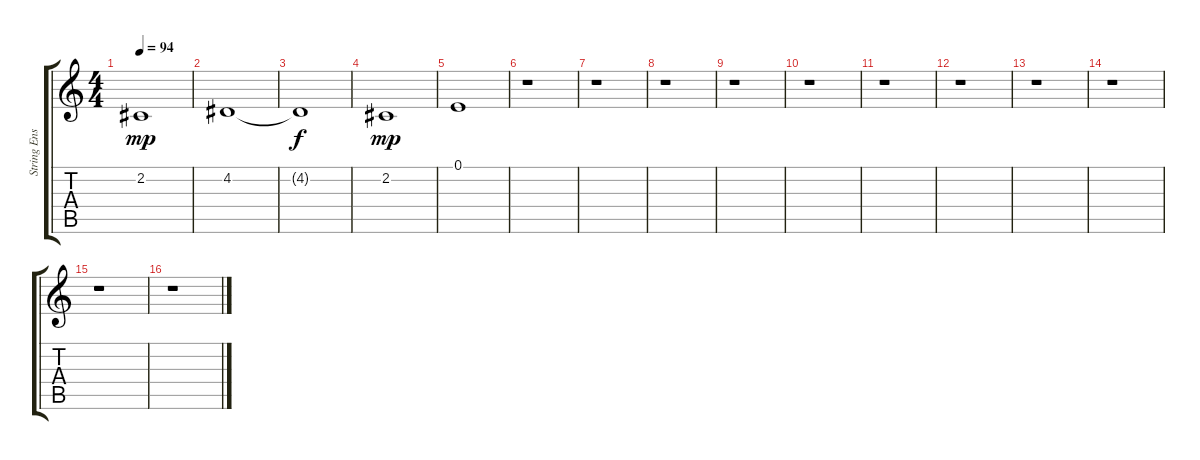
\track ("String Ensemble III" "String Ens") {instrument stringensemble1}
\staff {score tabs}
\tuning (E4 B3 G3 D3 A2 E2) {hide}
\ts (4 4)
\tempo 94
\clef g2
\ks c
2.2.1{dy mp} |
4.2.1 |
4.2{t}.1{dy f} |
2.2.1{dy mp} |
0.1.1 |
r.1 |
r.1 |
r.1 |
r.1 |
r.1 |
r.1 |
r.1 |
r.1 |
r.1 |
r.1 |
r.1
